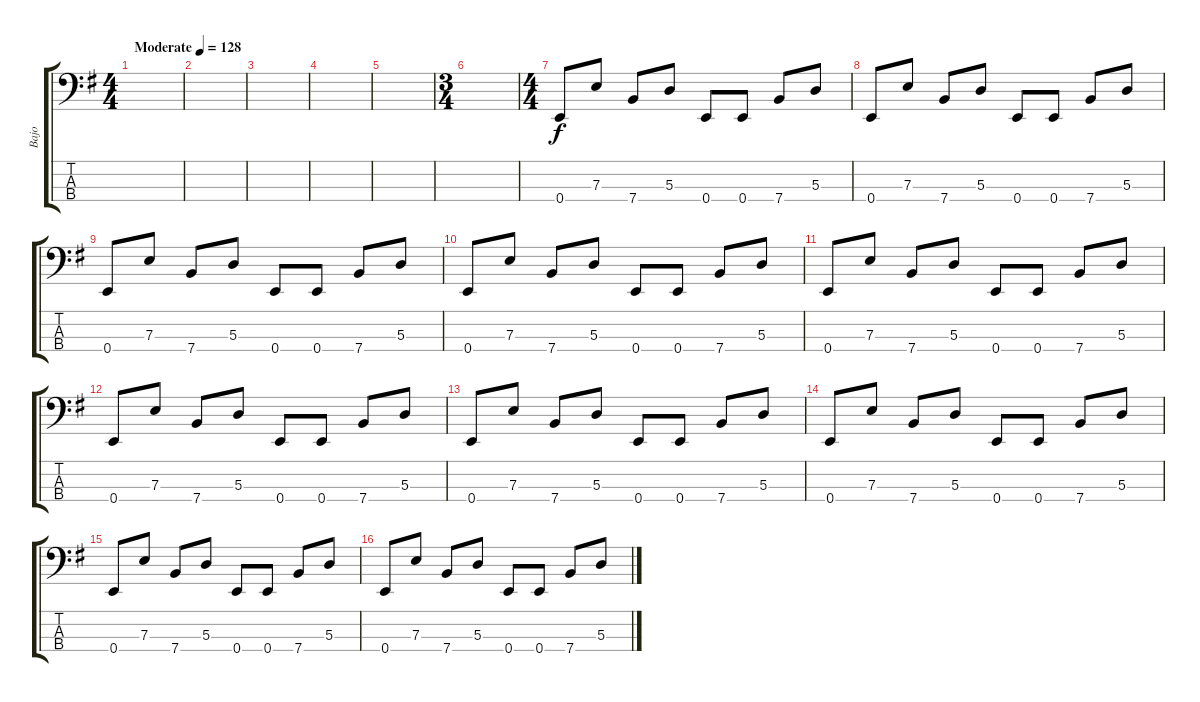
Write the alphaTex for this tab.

\track ("Bajo" "Bajo") {instrument electricbassfinger}
\staff {score tabs}
\tuning (G2 D2 A1 E1) {hide}
\ts (4 4)
\tempo (128 "Moderate")
\clef f4
\ks g
|
|
|
|
|
\ts (3 4)
|
\ts (4 4)
0.4.8 7.3.8 7.4.8 5.3.8 0.4.8 0.4.8 7.4.8 5.3.8 |
0.4.8 7.3.8 7.4.8 5.3.8 0.4.8 0.4.8 7.4.8 5.3.8 |
0.4.8 7.3.8 7.4.8 5.3.8 0.4.8 0.4.8 7.4.8 5.3.8 |
0.4.8 7.3.8 7.4.8 5.3.8 0.4.8 0.4.8 7.4.8 5.3.8 |
0.4.8 7.3.8 7.4.8 5.3.8 0.4.8 0.4.8 7.4.8 5.3.8 |
0.4.8 7.3.8 7.4.8 5.3.8 0.4.8 0.4.8 7.4.8 5.3.8 |
0.4.8 7.3.8 7.4.8 5.3.8 0.4.8 0.4.8 7.4.8 5.3.8 |
0.4.8 7.3.8 7.4.8 5.3.8 0.4.8 0.4.8 7.4.8 5.3.8 |
0.4.8 7.3.8 7.4.8 5.3.8 0.4.8 0.4.8 7.4.8 5.3.8 |
0.4.8 7.3.8 7.4.8 5.3.8 0.4.8 0.4.8 7.4.8 5.3.8
